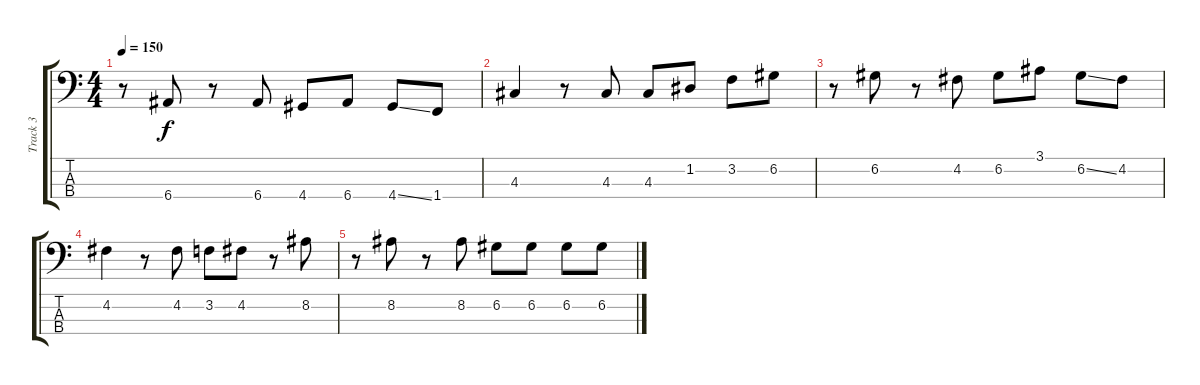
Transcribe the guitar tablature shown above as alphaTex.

\track ("Track 3" "Track 3") {instrument electricbassfinger}
\staff {score tabs}
\tuning (G2 D2 A1 E1) {hide}
\ts (4 4)
\tempo 150
\clef f4
\ks c
r.8{dy f} 6.4.8 r.8 6.4.8 4.4.8 6.4.8 4.4{ss}.8 1.4.8 |
4.3.4 r.8 4.3.8 4.3.8 1.2.8 3.2.8 6.2.8 |
r.8 6.2.8 r.8 4.2.8 6.2.8 3.1.8 6.2{ss}.8 4.2.8 |
4.2.4 r.8 4.2.8 3.2.8 4.2.8 r.8 8.2.8 |
r.8 8.2.8 r.8 8.2.8 6.2.8 6.2.8 6.2.8 6.2.8
